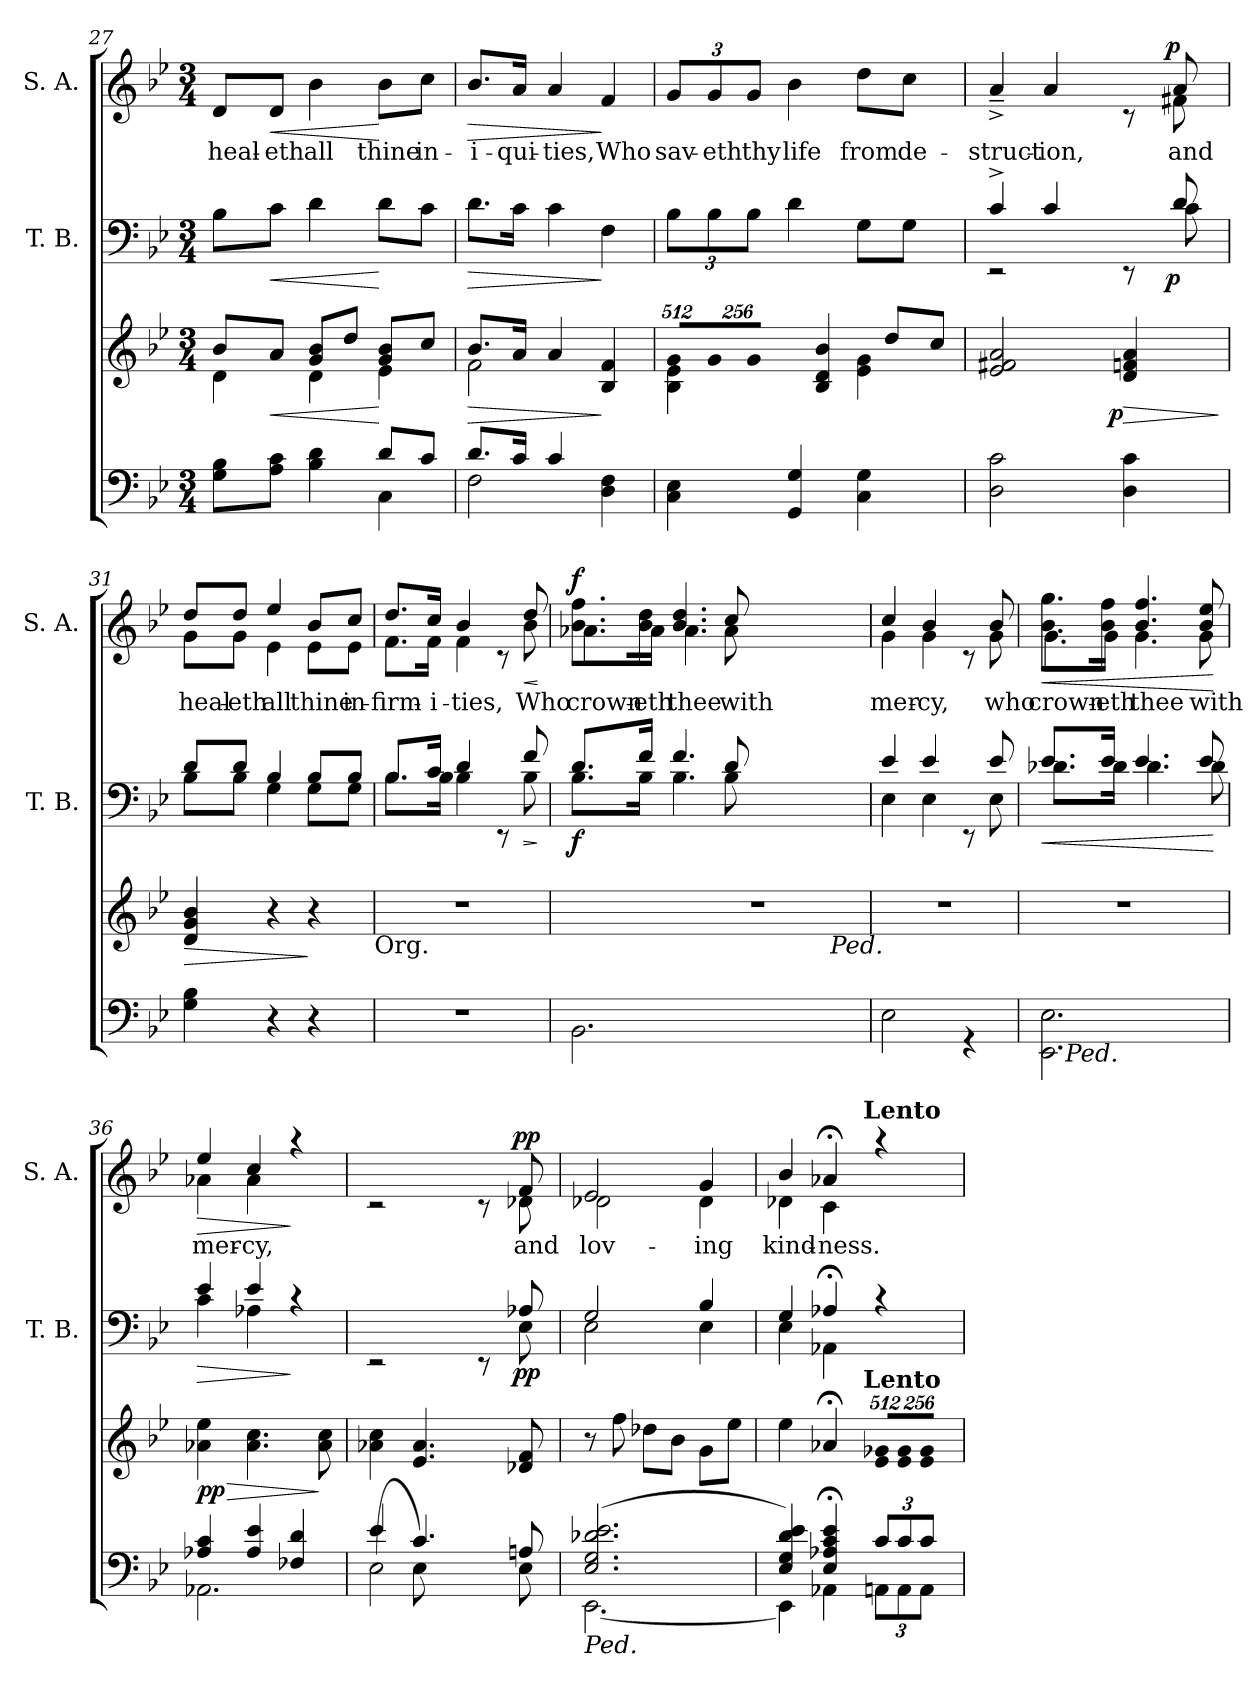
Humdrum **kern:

**kern	**kern	**dynam	**kern	**dynam	**kern	**text	**dynam
*part4	*part3	*part3	*part2	*part2	*part1	*part1	*part1
*staff4	*staff3	*staff3	*staff2	*staff2	*staff1	*staff1	*staff1
*	*	*	*I"T. B.	*	*I"S. A.	*	*
*	*	*	*I'T. B.	*	*I'S. A.	*	*
!!LO:PB:g=z
*clefF4	*clefG2	*	*clefF4	*	*clefG2	*	*
*k[b-e-]	*k[b-e-]	*	*k[b-e-]	*	*k[b-e-]	*	*
*B-:	*B-:	*	*B-:	*	*B-:	*	*
*M3/4	*M3/4	*	*M3/4	*	*M3/4	*	*
=27	=27	=27	=27	=27	=27	=27	=27
*^	*^	*	*	*	*	*	*
!	!	!	!	!	!	!	!	!LO:LY:b	!
2ryy	8G\ 8B-\L	8b-/L	4d\	.	8B-\L	.	8d/L	heal-	.
!	!	!	!	!LO:HP:b	!	!LO:HP:b	!	!LO:LY:b	!LO:HP:b
.	8A\ 8c\J	8a/J	.	<	8c\J	<	8d/J	-eth	<
!	!	!	!	!	!	!	!	!LO:LY:b	!
.	4B-\ 4d\	8g/ 8b-/L	4d\	.	4d\	.	4b-\	all	.
.	.	8dd/J	.	.	.	.	.	.	.
!	!	!	!	!	!	!	!	!LO:LY:b	!
8d/L	4C\	8g/ 8b-/L	4e-\	[	8d\L	[	8b-\L	thine	[
!	!	!	!	!	!	!	!	!LO:LY:b	!
8c/J	.	8cc/J	.	.	8c\J	.	8cc\J	in-	.
=28	=28	=28	=28	=28	=28	=28	=28	=28	=28
!	!	!	!	!LO:HP:b	!	!LO:HP:b	!	!LO:LY:b	!LO:HP:b
8.d/L	2F\	8.b-/L	2f\	>	8.d\L	>	8.b-/L	-i-	>
!	!	!	!	!	!	!	!	!LO:LY:b	!
16c/Jk	.	16a/Jk	.	.	16c\Jk	.	16a/Jk	-qui-	.
!	!	!	!	!	!	!	!	!LO:LY:b	!
4c/	.	4a/	.	.	4c\	.	4a/	-ties,	.
!	!	!	!	!	!	!	!	!LO:LY:b	!
4ryy	4D\ 4F\	4B-/ 4f/	4ryy	]	4F\	]	4f/	Who	]
*v	*v	*	*	*	*	*	*	*	*
=29	=29	=29	=29	=29	=29	=29	=29	=29
*	*Xbrackettup	*	*	*	*	*	*	*
*^	*	*	*	*	*	*	*	*
!	!	!LO:N:vis=8	!	!	!	!	!	!LO:LY:b	!
*v	*v	*	*	*	*	*	*	*	*
4C\ 4E-\	4096%341g/L	4B-\ 4e-\	.	12B-\L	.	12g/L	sav-	.
!	!LO:N:vis=8	!	!	!	!	!	!	!
.	2048%171g/	.	.	.	.	.	.	.
!	!	!	!	!	!	!	!LO:LY:b	!
.	.	.	.	12B-\	.	12g/	-eth	.
!	!	!	!	!	!	!	!LO:LY:b	!
.	.	.	.	12B-\J	.	12g/J	thy	.
!	!LO:N:vis=8	!	!	!	!	!	!	!
.	4096%341g/J	.	.	.	.	.	.	.
!	!	!	!	!	!	!	!LO:LY:b	!
4GG/ 4G/	4B-/ 4d/ 4b-/	4ryy	.	4d\	.	4b-\	life	.
!	!	!	!	!	!	!	!LO:LY:b	!
4C\ 4G\	8dd/L	4e-\ 4g\	.	8G\L	.	8dd\L	from	.
!	!	!	!	!	!	!	!LO:LY:b	!
.	8cc/J	.	.	8G\J	.	8cc\J	de-	.
=30	=30	=30	=30	=30	=30	=30	=30	=30
*	*	*	*	*^	*	*	*	*
!	!	!	!	!	!	!	!	!LO:LY:b	!
*	*	*	*	*	*^	*	*^	*	*
*	*	*	*	*	*	*	*	*	*^	*	*
2D\ 2c\	2e-/ 2f#X/ 2a/	4...ryy	.	4c^>/	2rEE	3ryy	.	4a^>~>/	2ryy	3ryy	-struct-	.
!	!	!	!	!	!	!	!	!	!	!	!LO:LY:b	!
.	.	.	.	4c/	.	.	.	4a/	.	.	-ion,	.
.	.	.	.	.	.	6ryy	.	.	.	6ryy	.	.
!	!	!	!LO:DY:b	!	!	!	!	!	!	!	!	!
.	.	4ryy	p	.	.	.	.	.	.	.	.	.
!	!	!	!LO:HP:b	!	!	!	!	!	!	!	!	!
4D\ 4c\	4d/ 4fn/ 4a/	.	>	8ryy	8rEE	12ryy	.	8ryy	8rc	12ryy	.	.
.	.	.	.	.	.	48.ryy	.	.	.	48.ryy	.	.
!	!	!	!	!	!	!	!LO:DY:b	!	!	!	!	!LO:DY:a
.	.	.	.	.	.	12ryy	p	.	.	12ryy	.	p
!	!	!	!	!	!	!	!	!	!	!	!LO:LY:b	!
.	.	.	.	8d/	8c\	.	.	8a/	8f#X\	.	and	.
.	.	.	.	.	.	24ryy	.	.	.	24ryy	.	.
.	.	32ryy	.	.	.	.	.	.	.	.	.	.
.	.	.	.	.	.	96ryy	.	.	.	96ryy	.	.
.	.	.	]	.	.	.	.	.	.	.	.	.
!!LO:LB:g=z
=31	=31	=31	=31	=31	=31	=31	=31	=31	=31	=31	=31	=31
!	!	!	!LO:HP:b	!	!	!	!	!	!	!	!LO:LY:b	!
*	*v	*v	*	*	*	*	*	*	*v	*v	*	*
*	*	*	*	*v	*v	*	*	*	*	*
4G\ 4B-\	4d/ 4g/ 4b-/	>	8d/L	8B-\L	.	8dd/L	8g\L	heal-	.
!	!	!	!	!	!	!	!	!LO:LY:b	!
.	.	.	8d/J	8B-\J	.	8dd/J	8g\J	-eth	.
!	!	!	!	!	!	!	!	!LO:LY:b	!
4r	4r	.	4B-/	4G\	.	4ee-/	4e-\	all	.
!	!	!	!	!	!	!	!	!LO:LY:b	!
4r	4r	]	8B-/L	8G\L	.	8b-/L	8e-\L	thine	.
!	!	!	!	!	!	!	!	!LO:LY:b	!
.	.	.	8B-/J	8G\J	.	8cc/J	8e-\J	in-	.
!	!LO:TX:b:t=Org.	!	!	!	!	!	!	!	!
=32	=32	=32	=32	=32	=32	=32	=32	=32	=32
!LO:N:vis=1	!LO:N:vis=1	!	!	!	!	!	!	!LO:LY:b	!
2.r	2.r	.	8.B-/L	8.B-\L	.	8.dd/L	8.f\L	-firm-	.
!	!	!	!	!	!	!	!	!LO:LY:b	!
.	.	.	16c/Jk	16B-\Jk	.	16cc/Jk	16f\Jk	-i-	.
!	!	!	!	!	!	!	!	!LO:LY:b	!
.	.	.	4d/	4B-\	.	4b-/	4f\	-ties,	.
.	.	.	8ryy	8rEE	.	8ryy	8rc	.	.
!	!	!	!	!	!LO:HP:b	!	!	!LO:LY:b	!LO:HP:b
.	.	.	8f/	8B-\	>	8dd/	8b-\	Who	<
*	*	*	*v	*v	*	*	*	*	*
*	*	*	*	*	*v	*v	*	*
.	.	.	.	]	.	.	[
=33	=33	=33	=33	=33	=33	=33	=33
*	*	*	*^	*	*	*	*
!	!	!	!	!	!LO:DY:b	!	!LO:LY:b	!LO:DY:a
*	*^	*	*	*	*	*^	*	*
2.BB-\	2.ryy	1.ryy	.	8.d/L	8.B-\L	f	8.b-\ 8.ff\L	8.a-X\L	crown-	f
!	!	!	!	!	!	!	!	!	!LO:LY:b	!
.	.	.	.	16f/Jk	16B-\Jk	.	16b-\ 16dd\Jk	16a-\Jk	-eth	.
!	!	!	!	!	!	!	!	!	!LO:LY:b	!
.	.	.	.	4.f/	4.B-\	.	4.b-/ 4.dd/	4.a-\	thee	.
!	!	!	!	!	!	!	!	!	!LO:LY:b	!
.	.	.	.	8d/	8B-\	.	8cc/	8a-\	with	.
1ryy	1r	.	.	1ryy	1ryy	.	1ryy	1ryy	.	.
!	!	!LO:TX:b:i:t=Ped.	!	!	!	!	!	!	!	!
.	.	4ryy	.	.	.	.	.	.	.	.
=34	=34	=34	=34	=34	=34	=34	=34	=34	=34	=34
!	!LO:N:vis=1	!	!	!	!	!	!	!	!LO:LY:b	!
*	*v	*v	*	*	*	*	*	*	*	*
2E-\	2.r	.	4e-/	4E-\	.	4cc/	4g\	mer-	.
!	!	!	!	!	!	!	!	!LO:LY:b	!
.	.	.	4e-/	4E-\	.	4b-/	4g\	-cy,	.
4rGG	.	.	8ryy	8rEE	.	8ryy	8rc	.	.
!	!	!	!	!	!	!	!	!LO:LY:b	!
.	.	.	8e-/	8E-\	.	8b-/	8g\	who	.
!!LO:LB:g=z	!!
=35	=35	=35	=35	=35	=35	=35	=35	=35	=35
!	!LO:N:vis=1	!	!	!	!LO:HP:b	!	!	!LO:LY:b	!LO:HP:b
*^	*	*	*	*	*	*	*	*	*
2.EE-\ 2.E-\	16ryy	2.r	.	8.e-/L	8.d-X\L	<	8.b-\ 8.gg\L	8.g\L	crown-	<
!	!LO:TX:b:i:t=Ped.	!	!	!	!	!	!	!	!	!
.	2ryy	.	.	.	.	.	.	.	.	.
!	!	!	!	!	!	!	!	!	!LO:LY:b:rj	!
.	.	.	.	16e-/Jk	16d-\Jk	.	16b-\ 16ff\Jk	16g\Jk	-eth	.
!	!	!	!	!	!	!	!	!	!LO:LY:b	!
.	.	.	.	4.e-/	4.d-\	.	4.b-/ 4.ff/	4.g\	thee	.
.	8.ryy	.	.	.	.	.	.	.	.	.
!	!	!	!	!	!	!	!	!	!LO:LY:b	!
.	.	.	.	8e-/	8d-\	.	8b-/ 8ee-/	8g\	with	.
*	*	*	*	*v	*v	*	*	*	*	*
*	*	*	*	*	*	*v	*v	*	*
.	.	.	.	.	[	.	.	[
=36	=36	=36	=36	=36	=36	=36	=36	=36
!	!	!	!LO:HP:b	!	!LO:HP:b	!	!LO:LY:b	!LO:HP:b
*	*	*	*	*^	*	*^	*	*
!	!	!	!LO:DY:n=1:b	!	!	!	!	!	!	!
4A-X/ 4c/	2.AA-X\	4a-X\ 4ee-\	> pp	4e-/	4c\	>	4ee-/	4a-X\	mer-	>
!	!	!	!	!	!	!	!	!	!LO:LY:b	!
4A-/ 4e-/	.	4.a-\ 4.cc\	.	4e-/	4A-X\	.	4cc/	4a-\	-cy,	.
4F-X/ 4d/	.	.	.	4rc	4ryy	]	4raa	4ryy	.	]
.	.	8a-\ 8cc\	]	.	.	.	.	.	.	.
=37	=37	=37	=37	=37	=37	=37	=37	=37	=37	=37
*	*^	*	*	*	*^	*	*	*^	*	*
(<2E-\	4e-/	4ryy	4a-X\ 4cc\	.	2ryy	2rEE	3ryy	.	2ryy	2rc	3ryy	.	.
.	4.c/	8E-\)	4.e-/ 4.a-/	.	.	.	.	.	.	.	.	.	.
.	.	.	.	.	.	.	6ryy	.	.	.	6ryy	.	.
.	.	4ryy	.	.	.	.	.	.	.	.	.	.	.
4ryy	.	.	.	.	8ryy	8rEE	12ryy	.	8ryy	8rc	12ryy	.	.
.	.	.	.	.	.	.	48.ryy	.	.	.	48.ryy	.	.
!	!	!	!	!	!	!	!	!LO:DY:b	!	!	!	!	!LO:DY:a
.	.	.	.	.	.	.	12ryy	pp	.	.	12ryy	.	pp
!	!	!	!	!	!	!	!	!	!	!	!	!LO:LY:b	!
.	8An/	8E-\	8d-X/ 8f/	.	8A-X/	8E-\	.	.	8f/	8d-X\	.	and	.
.	.	.	.	.	.	.	24ryy	.	.	.	24ryy	.	.
.	.	.	.	.	.	.	96ryy	.	.	.	96ryy	.	.
=38	=38	=38	=38	=38	=38	=38	=38	=38	=38	=38	=38	=38	=38
!LO:TX:b:i:t=Ped.	!	!	!	!	!	!	!	!	!	!	!	!	!
!	!	!	!	!	!	!	!	!	!	!	!	!LO:LY:b	!
*	*	*	*	*	*	*v	*v	*	*	*	*	*	*
*	*v	*v	*	*	*	*	*	*	*v	*v	*	*
(<2.E-/ 2.G/ 2.d-X/ 2.e-/	[<2.EE-\	8r	.	2G/	2E-\	.	2e-/	2d-X\	lov-	.
.	.	8ff\	.	.	.	.	.	.	.	.
.	.	8dd-X\L	.	.	.	.	.	.	.	.
.	.	8b-\J	.	.	.	.	.	.	.	.
!	!	!	!	!	!	!	!	!	!LO:LY:b	!
.	.	8g\L	.	4B-/	4E-\	.	4g/	4d-\	-ing	.
.	.	8ee-\J	.	.	.	.	.	.	.	.
*	*	*	*	*	*	*	*v	*v	*	*
=39	=39	=39	=39	=39	=39	=39	=39	=39	=39
!	!	!	!	!	!	!	!	!LO:LY:b	!
*	*	*^	*	*	*	*	*^	*	*
*	*	*	*	*	*	*	*	*	*^	*	*
4E-/ 4G/ 4d/ 4e-/)	4EE-\]	4ee-\	4...ryy	.	4G/	4E-\	.	4b-/	4d-X\	4...ryy	kind-	.
!	!	!	!	!	!	!	!	!	!	!	!LO:LY:b	!
4E-/;< 4A-X/;< 4c/;< 4e-/;<	4AA-X\	4a-X;/	.	.	4A-X;</	4AA-X\	.	4a-X;</	4c\	.	-ness.	.
!	!	!	!	!	!	!	!	!	!	!LO:TX:a:B:t=Lento	!	!
!	!	!	!LO:TX:a:B:t=Lento	!	!	!	!	!	!	!	!	!
.	.	.	4ryy	.	.	.	.	.	.	4ryy	.	.
*Xbrackettup	*	*	*	*	*	*	*	*	*	*	*	*
!	!	!LO:N:vis=8	!	!	!	!	!	!	!	!	!	!
12c/L	12AAn\L	4096%341e-/ 4096%341g-X/L	.	.	4rc	4ryy	.	4raa	4ryy	.	.	.
!	!	!LO:N:vis=8	!	!	!	!	!	!	!	!	!	!
.	.	2048%171e-/ 2048%171g-/	.	.	.	.	.	.	.	.	.	.
12c/	12AA\	.	.	.	.	.	.	.	.	.	.	.
12c/J	12AA\J	.	.	.	.	.	.	.	.	.	.	.
!	!	!LO:N:vis=8	!	!	!	!	!	!	!	!	!	!
.	.	4096%341e-/ 4096%341g-/J	.	.	.	.	.	.	.	.	.	.
.	.	.	32ryy	.	.	.	.	.	.	32ryy	.	.
*v	*v	*	*	*	*v	*v	*	*v	*v	*v	*	*
*	*v	*v	*	*	*	*	*	*
=	=	=	=	=	=	=	=
*-	*-	*-	*-	*-	*-	*-	*-
